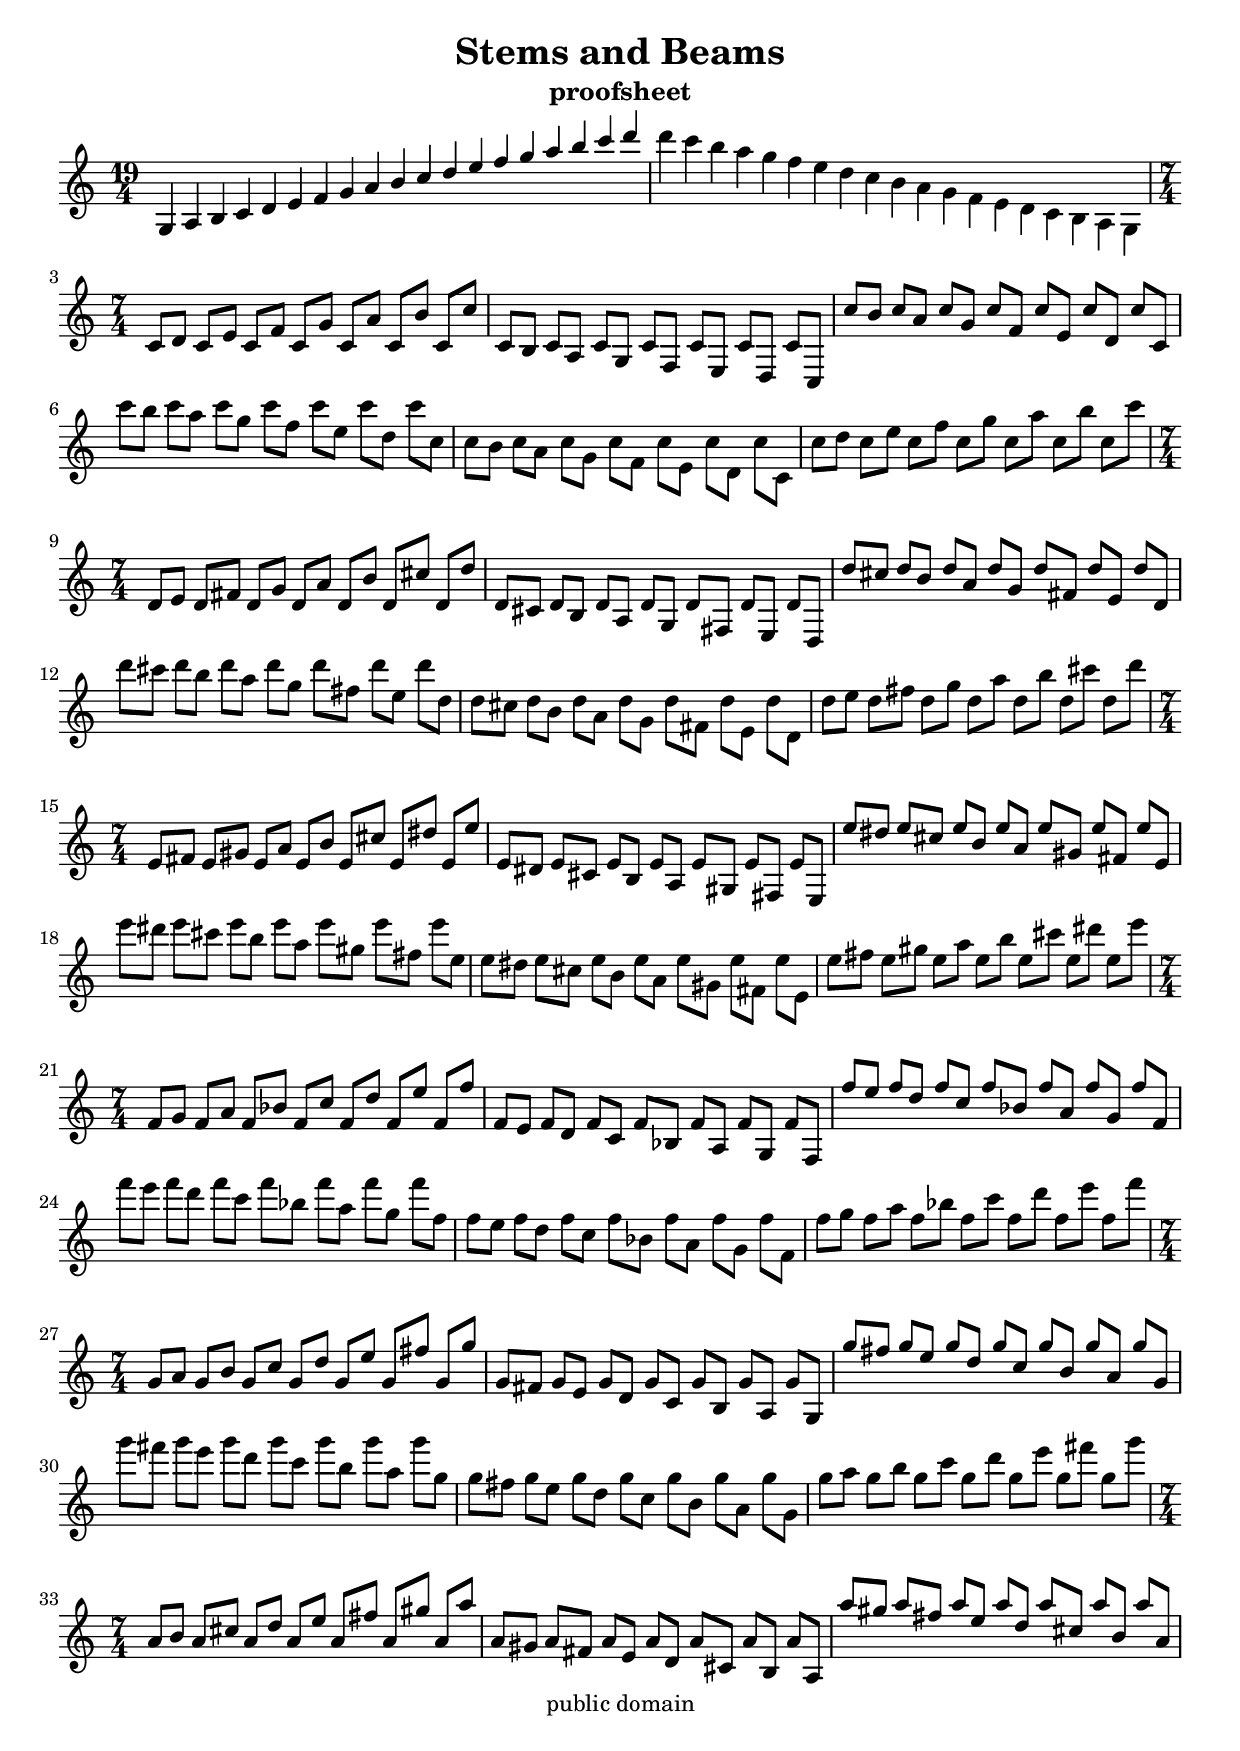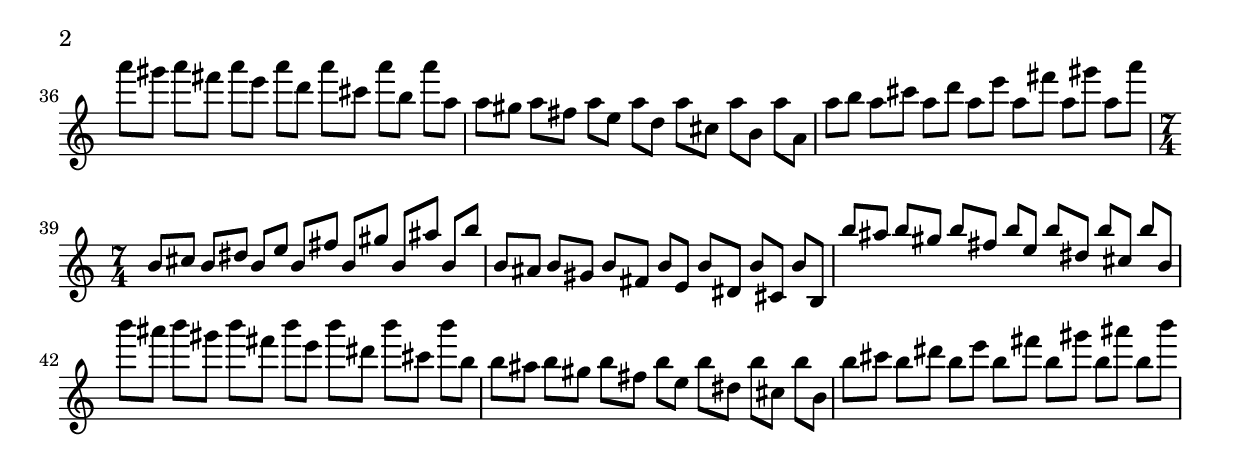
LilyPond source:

\version "1.5.68"
\header{
  title= "Stems and Beams"
  subtitle =  "proofsheet" 
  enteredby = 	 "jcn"
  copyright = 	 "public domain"
  TestedFeatures = 	 "This file tests the length of stems and placement 
of beams"
  
}



beamintervals = \notes{
  \time 7/4
  \stemUp
  \transpose c''{
    [ c8 d ] [ c e ] [ c f ] [ c g ] [ c a ] [ c b ] [ c c' ] |
    [ c b, ] [ c a, ] [ c g, ] [ c f, ] [ c e, ] [ c d, ] [ c c, ] |
  }
  \transpose c'''{
    [ c b, ] [ c a, ] [ c g, ] [ c f, ] [ c e, ] [ c d, ] [ c c, ] |
    \stemDown
  }
  \transpose c''''{
    [ c b, ] [ c a, ] [ c g, ] [ c f, ] [ c e, ] [ c d, ] [ c c, ] |
  }
  \transpose c'''{
    [ c b, ] [ c a, ] [ c g, ] [ c f, ] [ c e, ] [ c d, ] [ c c, ] |
    [ c d ] [ c e ] [ c f ] [ c g ] [ c a ] [ c b ] [ c c' ] |
  }
}

\score{
  \notes{
    \time 19/4

    %% 3.50 (standard) - 0.24 (beam-thickness / 2) = 3.26 ...
    %% yields beams almost as [Ross] wants them.
    
    %% Differences are only half a beam-thickness, probably giving
    %% Lily's beams a slightly better slope
    
    \property Staff.Stem \set #'beamed-lengths = #'(3.26)

    \relative c'{
      \stemUp
      g4 a b c d e f g a b c d e f g a b c d
      \stemDown
      d c b a g f e d c b a g f e d c b a g
    }      
    \beamintervals
    \transpose d' \beamintervals
    \transpose e' \beamintervals
    \transpose f' \beamintervals
    \transpose g' \beamintervals
    \transpose a' \beamintervals
    \transpose b' \beamintervals
  }
  \paper{
    indent = 0.0\mm
    }
}

%%% Local variables:
%%% LilyPond-indent-level:2
%%% End:
